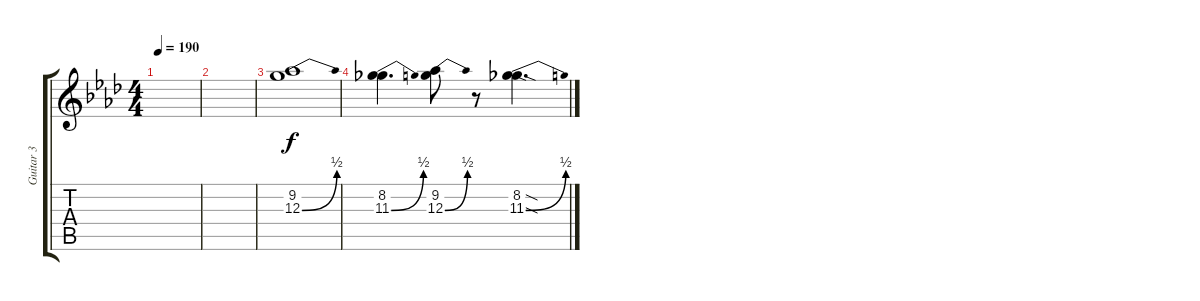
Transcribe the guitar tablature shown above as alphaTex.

\track ("Guitar 3" "Guitar 3") {instrument distortionguitar}
\staff {score tabs}
\tuning (E4 B3 G3 D3 A2 E2) {hide}
\ts (4 4)
\tempo 190
\clef g2
\ks ab
|
|
(9.2 12.3{be (bend 0 0 60 2)}).1{dy f} |
(8.2 11.3{be (bend 0 0 60 2)}).4{d} (9.2 12.3{be (bend 0 0 60 2)}).8 r.8 (8.2{sod} 11.3{be (bend 0 0 60 2) sod}).4{d}
